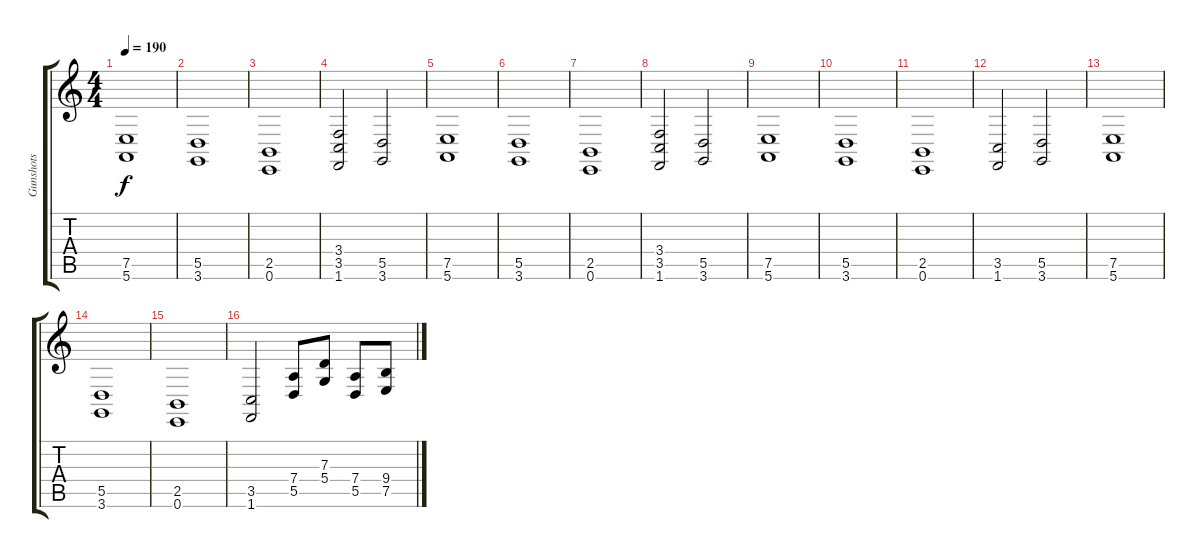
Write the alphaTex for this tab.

\track ("Gunshots" "Gunshots") {instrument gunshot}
\staff {score tabs}
\tuning (E4 B3 G3 D3 A2 E2) {hide}
\ts (4 4)
\tempo 190
\clef g2
\ks c
(7.5 5.6).1{dy f} |
(5.5 3.6).1 |
(2.5 0.6).1 |
(3.4 3.5 1.6).2 (5.5 3.6).2 |
(7.5 5.6).1 |
(5.5 3.6).1 |
(2.5 0.6).1 |
(3.4 3.5 1.6).2 (5.5 3.6).2 |
(7.5 5.6).1 |
(5.5 3.6).1 |
(2.5 0.6).1 |
(3.5 1.6).2 (5.5 3.6).2 |
(7.5 5.6).1 |
(5.5 3.6).1 |
(2.5 0.6).1 |
(3.5 1.6).2 (7.4 5.5).8 (7.3 5.4).8 (7.4 5.5).8 (9.4 7.5).8
